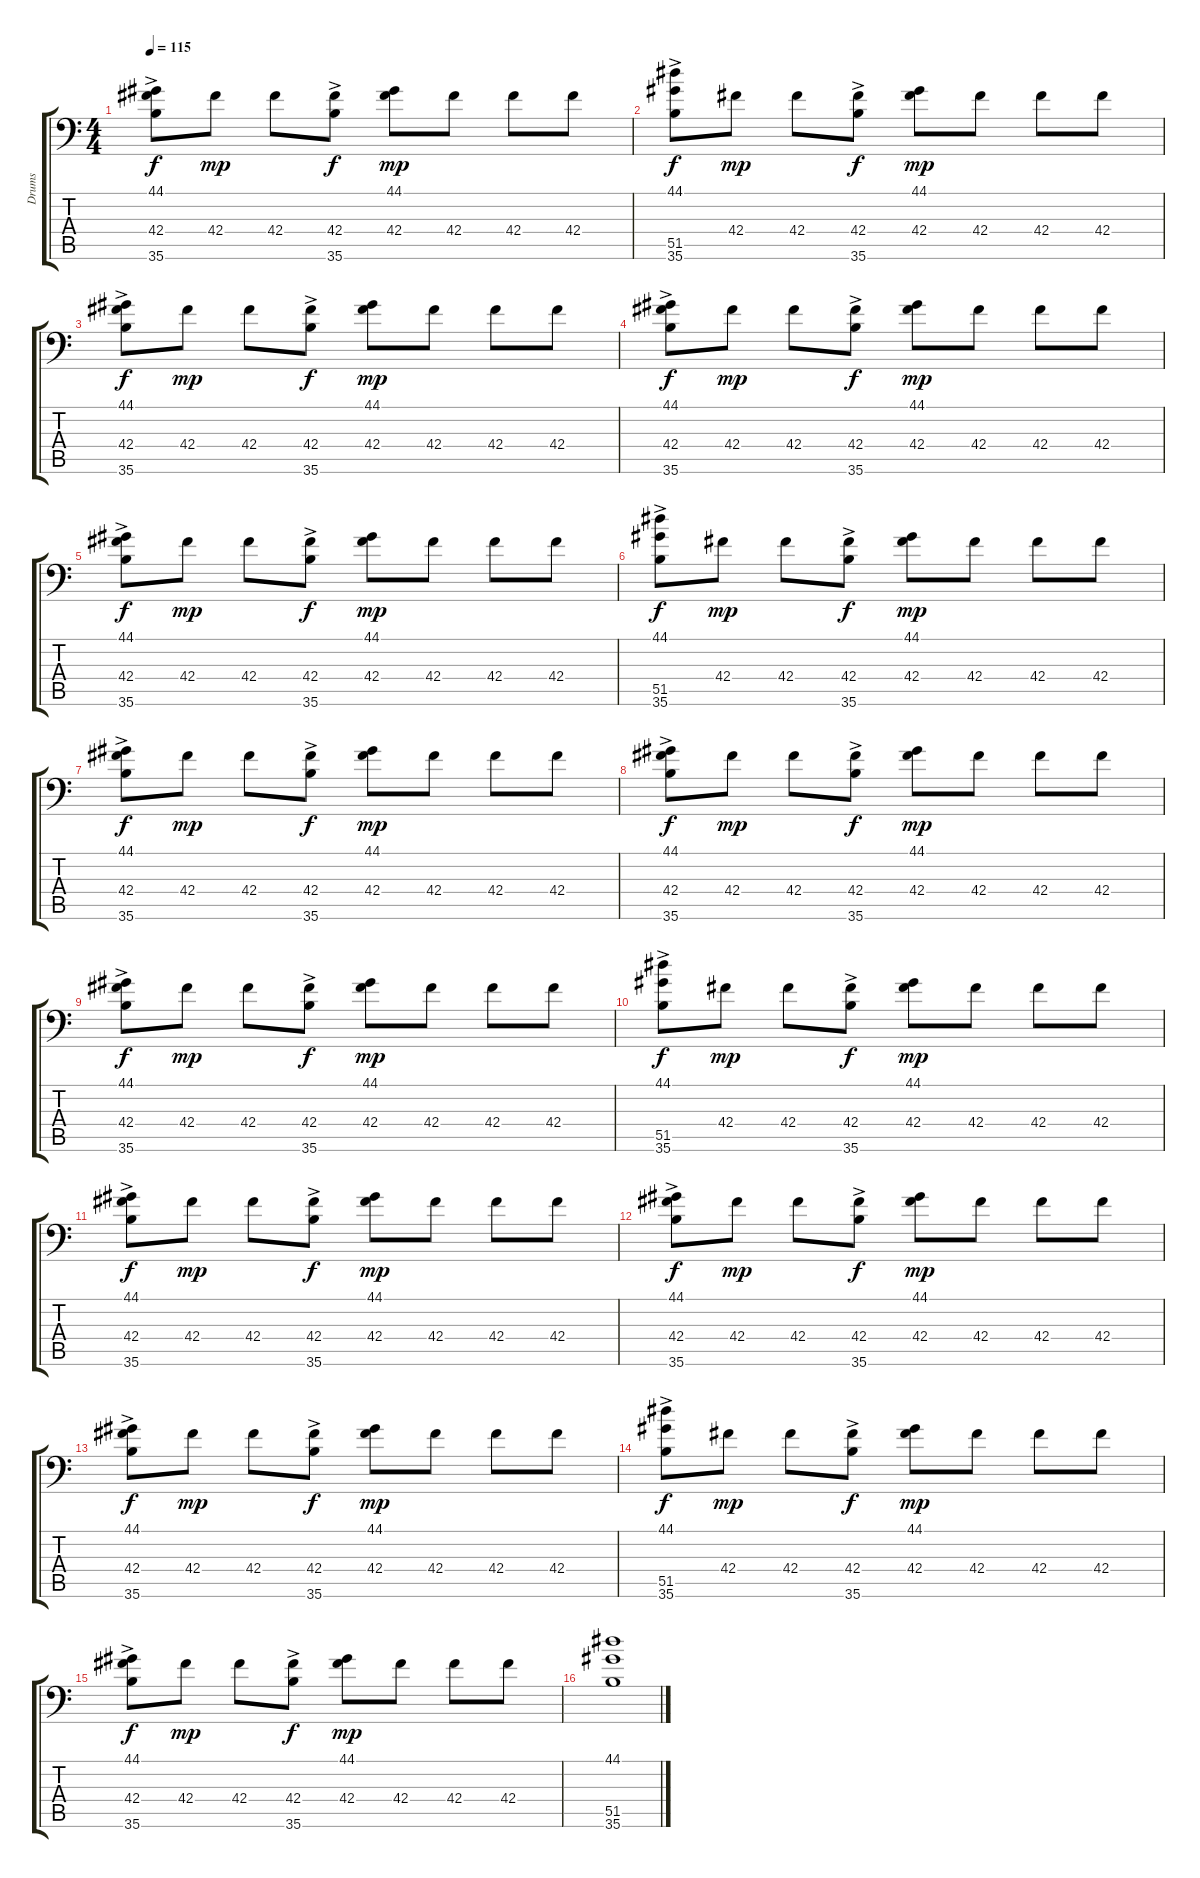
\track ("Drums" "Drums") {instrument acousticgrandpiano}
\staff {score tabs}
\tuning (C-1 C-1 C-1 C-1 C-1 C-1) {hide}
\ts (4 4)
\tempo 115
\clef f4
\ks c
(44.1 42.4 35.6{ac}).8{dy f} 42.4.8{dy mp} 42.4.8 (42.4 35.6{ac}).8{dy f} (44.1 42.4).8{dy mp} 42.4.8 42.4.8 42.4.8 |
(44.1 51.5 35.6{ac}).8{dy f} 42.4.8{dy mp} 42.4.8 (42.4 35.6{ac}).8{dy f} (44.1 42.4).8{dy mp} 42.4.8 42.4.8 42.4.8 |
(44.1 42.4 35.6{ac}).8{dy f} 42.4.8{dy mp} 42.4.8 (42.4 35.6{ac}).8{dy f} (44.1 42.4).8{dy mp} 42.4.8 42.4.8 42.4.8 |
(44.1 42.4 35.6{ac}).8{dy f} 42.4.8{dy mp} 42.4.8 (42.4 35.6{ac}).8{dy f} (44.1 42.4).8{dy mp} 42.4.8 42.4.8 42.4.8 |
(44.1 42.4 35.6{ac}).8{dy f} 42.4.8{dy mp} 42.4.8 (42.4 35.6{ac}).8{dy f} (44.1 42.4).8{dy mp} 42.4.8 42.4.8 42.4.8 |
(44.1 51.5 35.6{ac}).8{dy f} 42.4.8{dy mp} 42.4.8 (42.4 35.6{ac}).8{dy f} (44.1 42.4).8{dy mp} 42.4.8 42.4.8 42.4.8 |
(44.1 42.4 35.6{ac}).8{dy f} 42.4.8{dy mp} 42.4.8 (42.4 35.6{ac}).8{dy f} (44.1 42.4).8{dy mp} 42.4.8 42.4.8 42.4.8 |
(44.1 42.4 35.6{ac}).8{dy f} 42.4.8{dy mp} 42.4.8 (42.4 35.6{ac}).8{dy f} (44.1 42.4).8{dy mp} 42.4.8 42.4.8 42.4.8 |
(44.1 42.4 35.6{ac}).8{dy f} 42.4.8{dy mp} 42.4.8 (42.4 35.6{ac}).8{dy f} (44.1 42.4).8{dy mp} 42.4.8 42.4.8 42.4.8 |
(44.1 51.5 35.6{ac}).8{dy f} 42.4.8{dy mp} 42.4.8 (42.4 35.6{ac}).8{dy f} (44.1 42.4).8{dy mp} 42.4.8 42.4.8 42.4.8 |
(44.1 42.4 35.6{ac}).8{dy f} 42.4.8{dy mp} 42.4.8 (42.4 35.6{ac}).8{dy f} (44.1 42.4).8{dy mp} 42.4.8 42.4.8 42.4.8 |
(44.1 42.4 35.6{ac}).8{dy f} 42.4.8{dy mp} 42.4.8 (42.4 35.6{ac}).8{dy f} (44.1 42.4).8{dy mp} 42.4.8 42.4.8 42.4.8 |
(44.1 42.4 35.6{ac}).8{dy f} 42.4.8{dy mp} 42.4.8 (42.4 35.6{ac}).8{dy f} (44.1 42.4).8{dy mp} 42.4.8 42.4.8 42.4.8 |
(44.1 51.5 35.6{ac}).8{dy f} 42.4.8{dy mp} 42.4.8 (42.4 35.6{ac}).8{dy f} (44.1 42.4).8{dy mp} 42.4.8 42.4.8 42.4.8 |
(44.1 42.4 35.6{ac}).8{dy f} 42.4.8{dy mp} 42.4.8 (42.4 35.6{ac}).8{dy f} (44.1 42.4).8{dy mp} 42.4.8 42.4.8 42.4.8 |
(44.1 51.5 35.6).1
